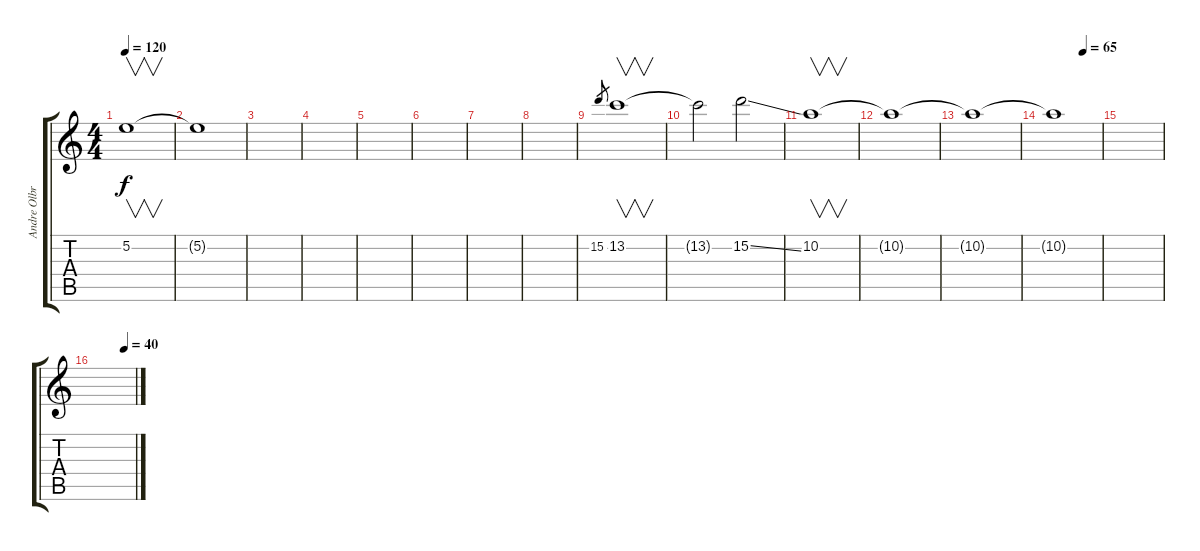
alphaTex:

\track ("Andre Olbrich" "Andre Olbr") {instrument distortionguitar}
\staff {score tabs}
\tuning (E4 B3 G3 D3 A2 E2) {hide}
\ts (4 4)
\tempo 120
\clef g2
\ks c
5.2.1{v dy f} |
5.2{t}.1 |
|
|
|
|
|
|
15.2.8{gr} 13.2.1{v} |
13.2{t}.2 15.2{ss}.2 |
10.2.1{v} |
10.2{t}.1 |
10.2{t}.1 |
\tempo (65 0.625)
10.2{t}.1 |
|
\tempo (40 0.75)
